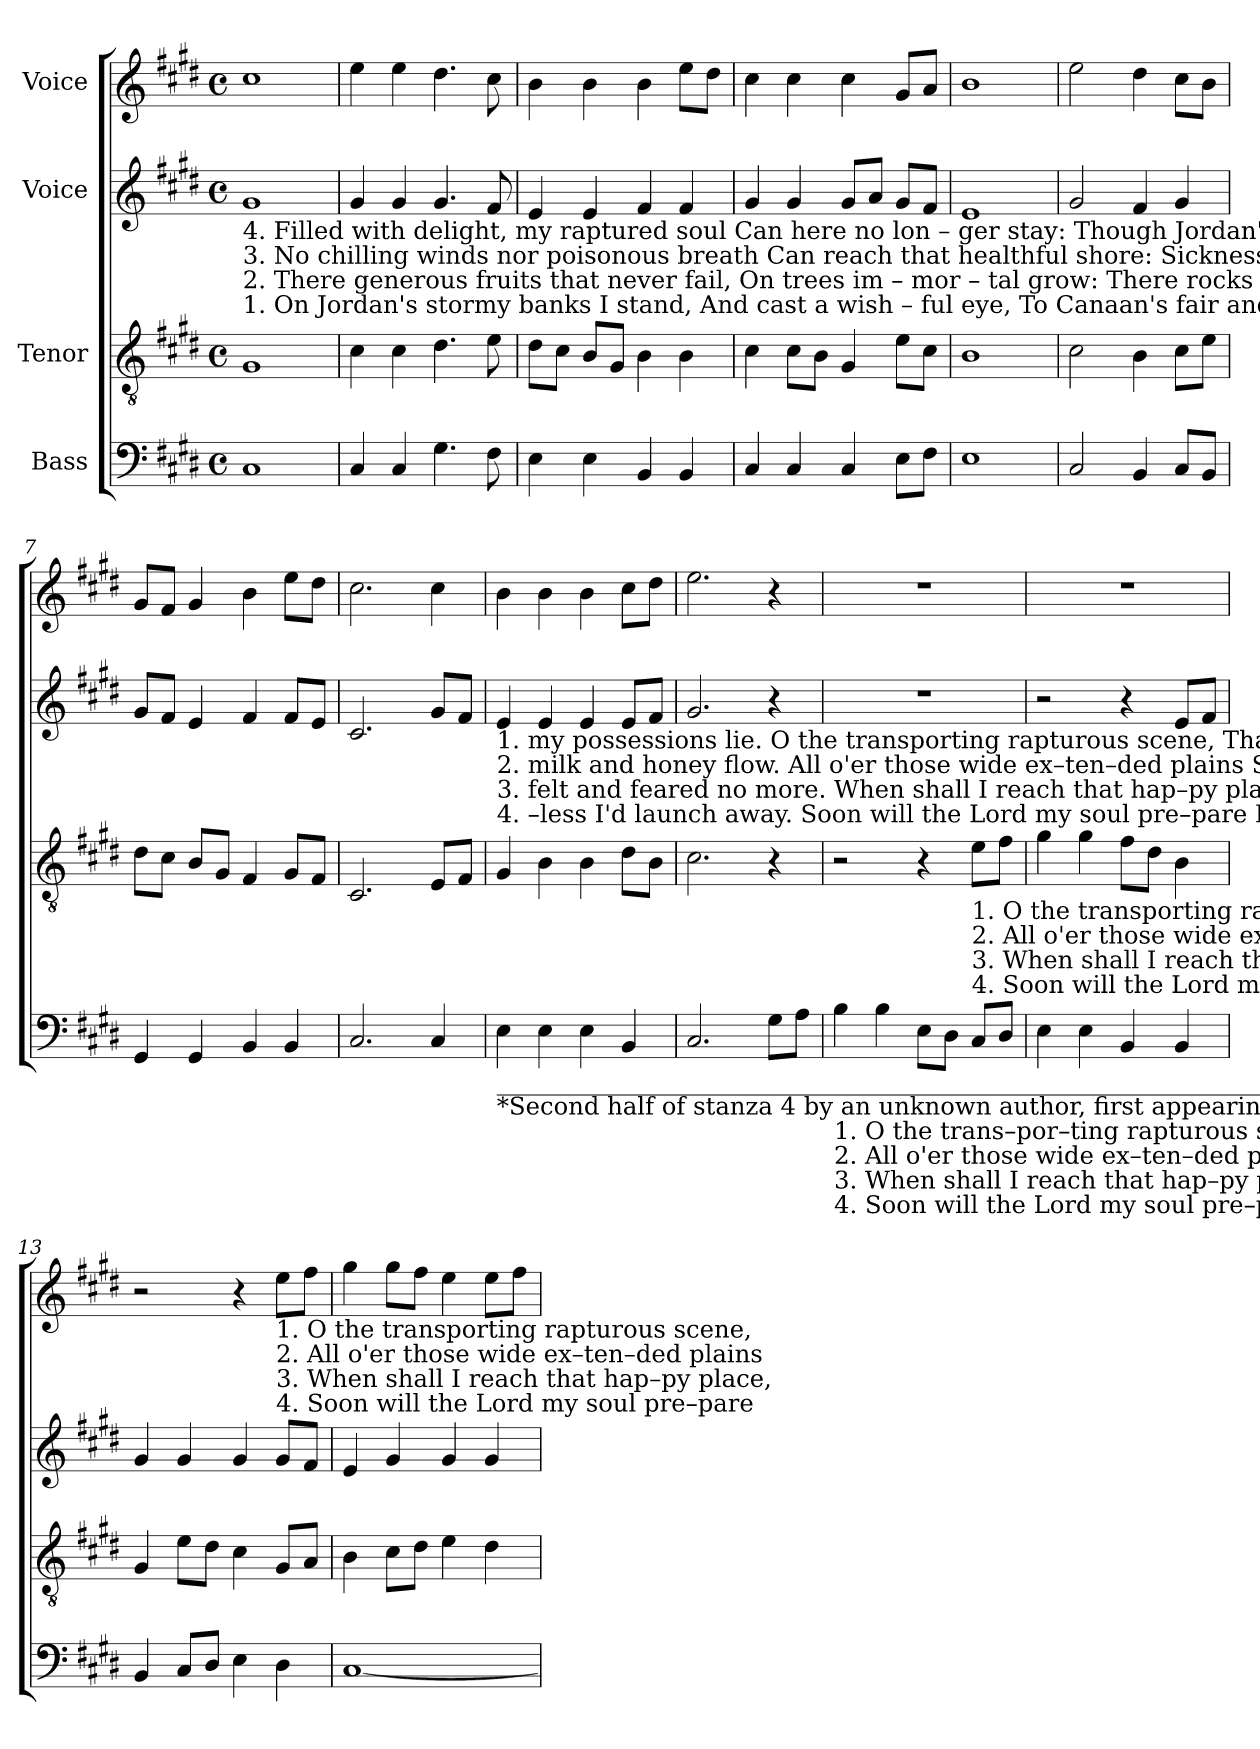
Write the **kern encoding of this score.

**kern	**kern	**kern	**kern
*part4	*part3	*part2	*part1
*staff4	*staff3	*staff2	*staff1
*I"Bass	*I"Tenor	*I"Voice	*I"Voice
*clefF4	*clefGv2	*clefG2	*clefG2
*k[f#c#g#d#]	*k[f#c#g#d#]	*k[f#c#g#d#]	*k[f#c#g#d#]
*M4/4	*M4/4	*M4/4	*M4/4
*met(c)	*met(c)	*met(c)	*met(c)
*MM120	*MM120	*MM120	*MM120
=1	=1	=1	=1
!	!	!LO:TX:b:t=4.  Filled  with  delight,  my raptured soul  Can   here   no      lon – ger    stay&colon;    Though  Jordan's  waves  around  me   roll,   Fear –	!
!	!	!LO:TX:b:t=3. No chilling winds nor poisonous breath  Can  reach  that  healthful   shore&colon;  Sickness, and    sor – row,  pain,  and  death  Are	!
!	!	!LO:TX:b:t=2. There generous fruits that  never  fail,   On     trees  im – mor – tal    grow&colon;  There rocks and hills, and brooks and vales  With	!
!	!	!LO:TX:b:t=1. On     Jordan's  stormy   banks  I   stand,   And   cast   a       wish – ful     eye,      To    Canaan's    fair   and    hap – py     land,  Where	!
1C#	1G#	1g#	1cc#
=2	=2	=2	=2
4C#/	4c#\	4g#/	4ee\
4C#/	4c#\	4g#/	4ee\
4.G#\	4.d#\	4.g#/	4.dd#\
8F#\	8e\	8f#/	8cc#\
=3	=3	=3	=3
4E\	8d#\L	4e/	4b\
.	8c#\J	.	.
4E\	8B/L	4e/	4b\
.	8G#/J	.	.
4BB/	4B\	4f#/	4b\
4BB/	4B\	4f#/	8ee\L
.	.	.	8dd#\J
=4	=4	=4	=4
4C#/	4c#\	4g#/	4cc#\
4C#/	8c#\L	4g#/	4cc#\
.	8B\J	.	.
4C#/	4G#/	8g#/L	4cc#\
.	.	8a/J	.
8E\L	8e\L	8g#/L	8g#/L
8F#\J	8c#\J	8f#/J	8a/J
=5	=5	=5	=5
1E	1B	1e	1b
=6	=6	=6	=6
2C#/	2c#\	2g#/	2ee\
4BB/	4B\	4f#/	4dd#\
8C#/L	8c#\L	4g#/	8cc#\L
8BB/J	8e\J	.	8b\J
=7	=7	=7	=7
4GG#/	8d#\L	8g#/L	8g#/L
.	8c#\J	8f#/J	8f#/J
4GG#/	8B/L	4e/	4g#/
.	8G#/J	.	.
4BB/	4F#/	4f#/	4b\
4BB/	8G#/L	8f#/L	8ee\L
.	8F#/J	8e/J	8dd#\J
=8	=8	=8	=8
2.C#/	2.C#/	2.c#/	2.cc#\
4C#/	8E/L	8g#/L	4cc#\
.	8F#/J	8f#/J	.
!!LO:LB:g=z
=9	=9	=9	=9
!	!	!LO:TX:b:t=1. my  possessions  lie.                                                                                    O    the   transporting   rapturous  scene, That    ri –  ses   to    my	!
!	!	!LO:TX:b:t=2. milk and honey flow.                                                                                  All  o'er  those wide ex–ten–ded plains   Shines one e –ter –nal	!
!	!	!LO:TX:b:t=3. felt and feared no more.                                                                           When shall  I  reach  that  hap–py  place,  And  be    for    ev –  er	!
!	!	!LO:TX:b:t=4. –less I'd launch away.                                                                                Soon  will  the  Lord  my   soul  pre–pare  For   joys  beyond   the	!
!LO:TX:b:t=______________________________________________________________________	!	!	!
!LO:TX:b:t=*Second  half  of  stanza  4  by  an  unknown  author,  first  appearing  in  Kentucky  Harmony,  1820	!	!	!
4E\	4G#/	4e/	4b\
4E\	4B\	4e/	4b\
4E\	4B\	4e/	4b\
4BB/	8d#\L	8e/L	8cc#\L
.	8B\J	8f#/J	8dd#\J
=10	=10	=10	=10
2.C#/	2.c#\	2.g#/	2.ee\
8G#\L	4r	4r	4r
8A\J	.	.	.
=11	=11	=11	=11
!LO:TX:b:t=1. O     the trans–por–ting rapturous scene,  That  ri – ses   to   my      sight! _____________________________	!	!	!
!LO:TX:b:t=2. All  o'er  those wide ex–ten–ded plains    Shines  one  e–ter–nal     day&colon; _____________________________	!	!	!
!LO:TX:b:t=3. When shall  I reach  that  hap–py  place,   And  be   for    ev – er      blest? _____________________________	!	!	!
!LO:TX:b:t=4. Soon  will  the Lord  my  soul  pre–pare     For  joys  be–yond  the  skies&colon; _____________________________	!	!	!
4B\	2r	1r	1r
4B\	.	.	.
8E\L	4r	.	.
8D#\J	.	.	.
!	!LO:TX:b:t=1.  O     the   transporting  rapturous scene,  That  ri –  ses   to    my     sight!	!	!
!	!LO:TX:b:t=2. All   o'er those wide ex–ten–ded plains   Shines  one  e–ter–nal     day&colon;	!	!
!	!LO:TX:b:t=3. When  shall  I  reach  that  hap–py  place,  And  be  for   ev –  er      blest?	!	!
!	!LO:TX:b:t=4.  Soon  will  the  Lord  my   soul  pre–pare   For joys  beyond  the     skies&colon;	!	!
8C#/L	8e\L	.	.
8D#/J	8f#\J	.	.
=12	=12	=12	=12
4E\	4g#\	2r	1r
4E\	4g#\	.	.
4BB/	8f#\L	4r	.
.	8d#\J	.	.
4BB/	4B\	8e/L	.
.	.	8f#/J	.
=13	=13	=13	=13
4BB/	4G#/	4g#/	2r
8C#/L	8e\L	4g#/	.
8D#/J	8d#\J	.	.
4E\	4c#\	4g#/	4r
!	!	!	!LO:TX:b:t=1.  O       the   transporting  rapturous scene,
!	!	!	!LO:TX:b:t=2. All    o'er those wide ex–ten–ded plains
!	!	!	!LO:TX:b:t=3. When  shall  I  reach  that  hap–py place,
!	!	!	!LO:TX:b:t=4.  Soon  will  the  Lord  my  soul  pre–pare
4D#\	8G#/L	8g#/L	8ee\L
.	8A/J	8f#/J	8ff#\J
=14	=14	=14	=14
[1C#	4B\	4e/	4gg#\
.	8c#\L	4g#/	8gg#\L
.	8d#\J	.	8ff#\J
.	4e\	4g#/	4ee\
.	4d#\	4g#/	8ee\L
.	.	.	8ff#\J
=	=	=	=
*-	*-	*-	*-
